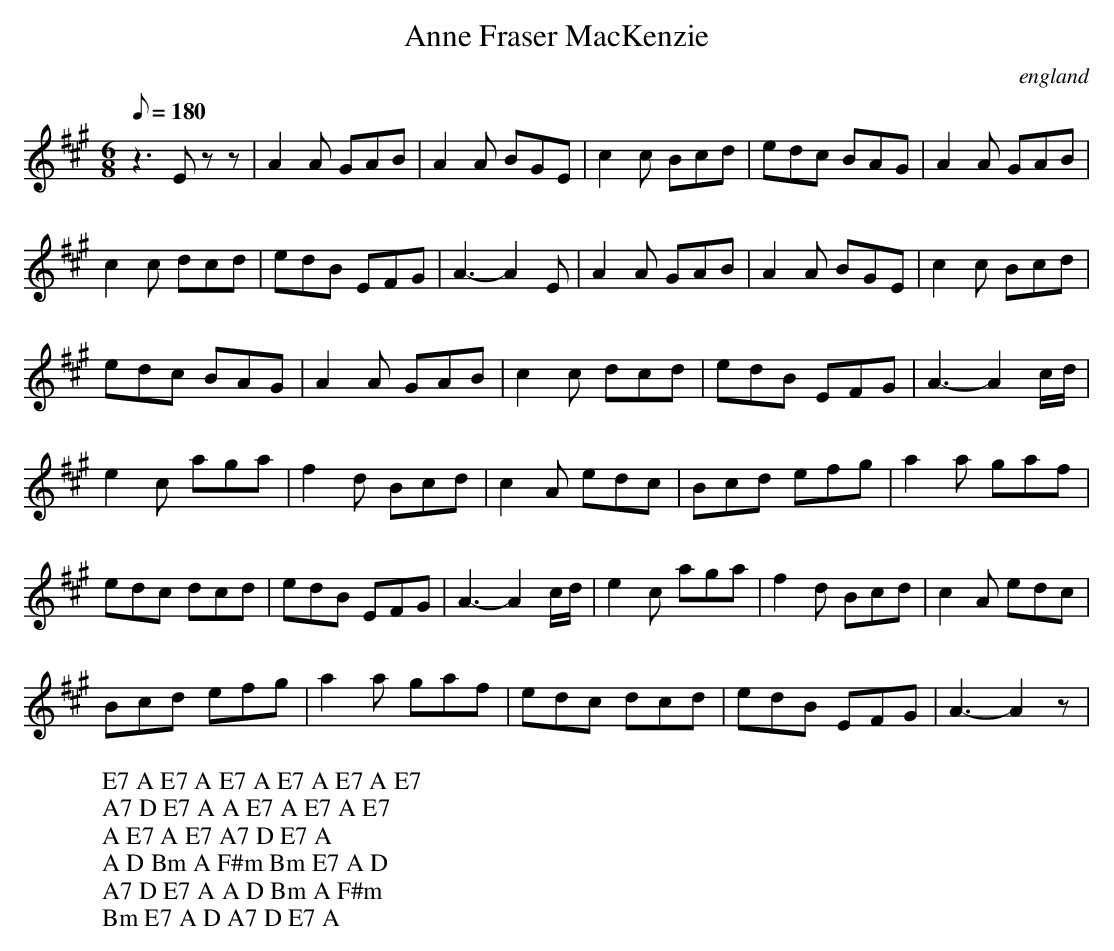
X:1
T:Anne Fraser MacKenzie
O:england
M:6/8
L:1/8
Q:180
K:A
z3 Ezz|A2A GAB|A2A BGE|c2c Bcd|edc BAG|A2A GAB|
W: E7 A E7 A E7 A E7 A E7 A E7
c2c dcd|edB EFG|A3- A2E|A2A GAB|A2A BGE|c2c Bcd|
W: A7 D E7 A A E7 A E7 A E7
edc BAG|A2A GAB|c2c dcd|edB EFG|A3- A2c/d/|
W: A E7 A E7 A7 D E7 A
e2c aga|f2d Bcd|c2A edc|Bcd efg|a2a gaf|
W: A D Bm A F#m Bm E7 A D
edc dcd|edB EFG|A3- A2c/d/|e2c aga|f2d Bcd|c2A edc|
W: A7 D E7 A A D Bm A F#m
Bcd efg|a2a gaf|edc dcd|edB EFG|A3- A2z|
W: Bm E7 A D A7 D E7 A
